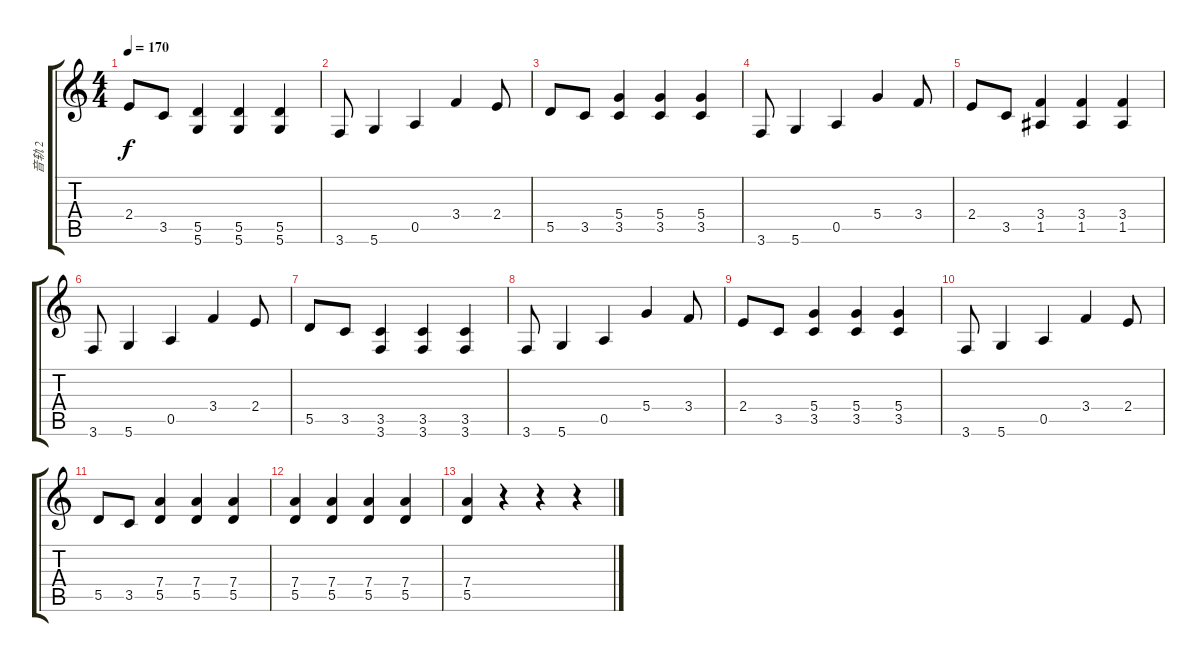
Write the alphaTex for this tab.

\track ("音轨 2" "音轨 2") {instrument overdrivenguitar}
\staff {score tabs}
\tuning (E4 B3 G3 D3 A2 D2) {hide}
\ts (4 4)
\tempo 170
\clef g2
\ks c
2.4.8{dy f} 3.5.8 (5.5 5.6).4 (5.5 5.6).4 (5.5 5.6).4 |
3.6.8 5.6.4 0.5.4 3.4.4 2.4.8 |
5.5.8 3.5.8 (5.4 3.5).4 (5.4 3.5).4 (5.4 3.5).4 |
3.6.8 5.6.4 0.5.4 5.4.4 3.4.8 |
2.4.8 3.5.8 (3.4 1.5).4 (3.4 1.5).4 (3.4 1.5).4 |
3.6.8 5.6.4 0.5.4 3.4.4 2.4.8 |
5.5.8 3.5.8 (3.5 3.6).4 (3.5 3.6).4 (3.5 3.6).4 |
3.6.8 5.6.4 0.5.4 5.4.4 3.4.8 |
2.4.8 3.5.8 (5.4 3.5).4 (5.4 3.5).4 (5.4 3.5).4 |
3.6.8 5.6.4 0.5.4 3.4.4 2.4.8 |
5.5.8 3.5.8 (7.4 5.5).4 (7.4 5.5).4 (7.4 5.5).4 |
(7.4 5.5).4 (7.4 5.5).4 (7.4 5.5).4 (7.4 5.5).4 |
(7.4 5.5).4 r.4 r.4 r.4
